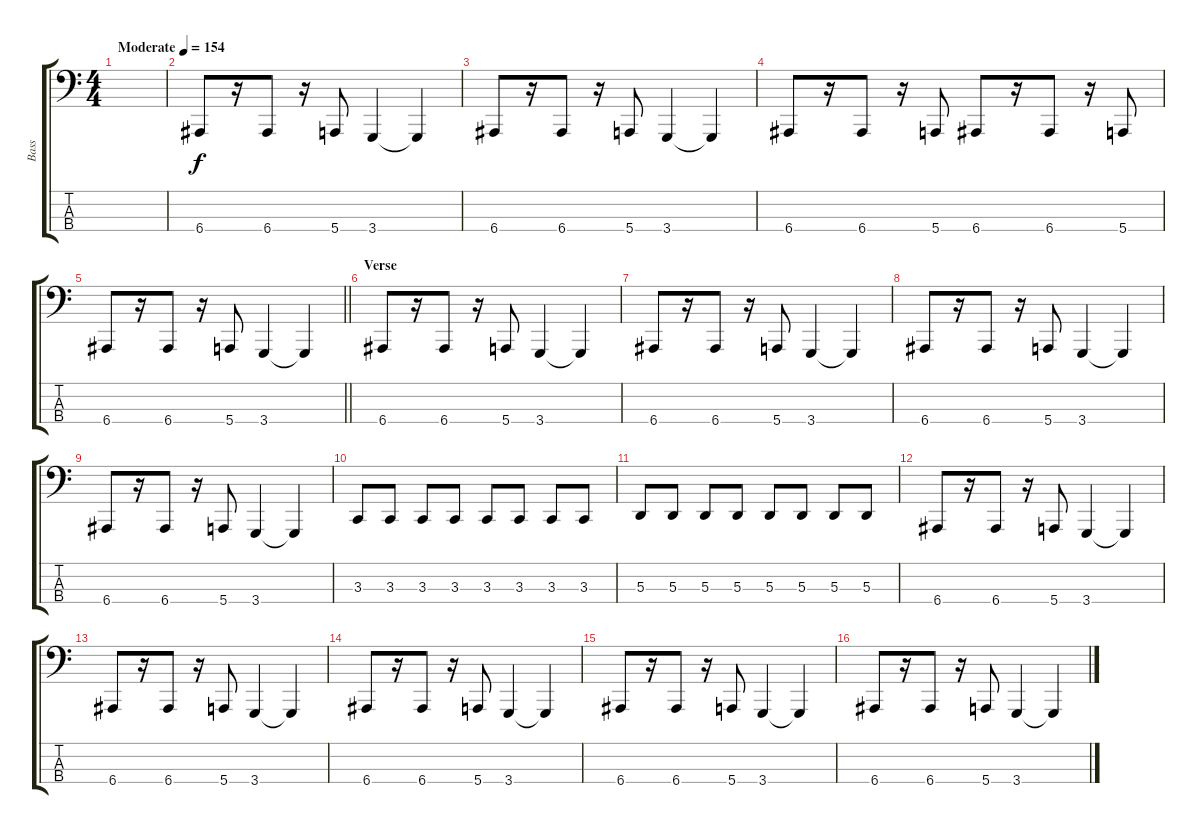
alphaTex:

\track ("Bass" "Bass") {instrument lead8bassandlead}
\staff {score tabs}
\tuning (G2 D2 A1 E1) {hide}
\ts (4 4)
\tempo (154 "Moderate")
\clef f4
\ks c
|
6.4.8 r.16 6.4.8 r.16 5.4.8 3.4.4 3.4{t}.4 |
6.4.8 r.16 6.4.8 r.16 5.4.8 3.4.4 3.4{t}.4 |
6.4.8 r.16 6.4.8 r.16 5.4.8 6.4.8 r.16 6.4.8 r.16 5.4.8 |
\barLineRight lightlight
6.4.8 r.16 6.4.8 r.16 5.4.8 3.4.4 3.4{t}.4 |
\section ("" "Verse")
6.4.8 r.16 6.4.8 r.16 5.4.8 3.4.4 3.4{t}.4 |
6.4.8 r.16 6.4.8 r.16 5.4.8 3.4.4 3.4{t}.4 |
6.4.8 r.16 6.4.8 r.16 5.4.8 3.4.4 3.4{t}.4 |
6.4.8 r.16 6.4.8 r.16 5.4.8 3.4.4 3.4{t}.4 |
3.3.8 3.3.8 3.3.8 3.3.8 3.3.8 3.3.8 3.3.8 3.3.8 |
5.3.8 5.3.8 5.3.8 5.3.8 5.3.8 5.3.8 5.3.8 5.3.8 |
6.4.8 r.16 6.4.8 r.16 5.4.8 3.4.4 3.4{t}.4 |
6.4.8 r.16 6.4.8 r.16 5.4.8 3.4.4 3.4{t}.4 |
6.4.8 r.16 6.4.8 r.16 5.4.8 3.4.4 3.4{t}.4 |
6.4.8 r.16 6.4.8 r.16 5.4.8 3.4.4 3.4{t}.4 |
6.4.8 r.16 6.4.8 r.16 5.4.8 3.4.4 3.4{t}.4
